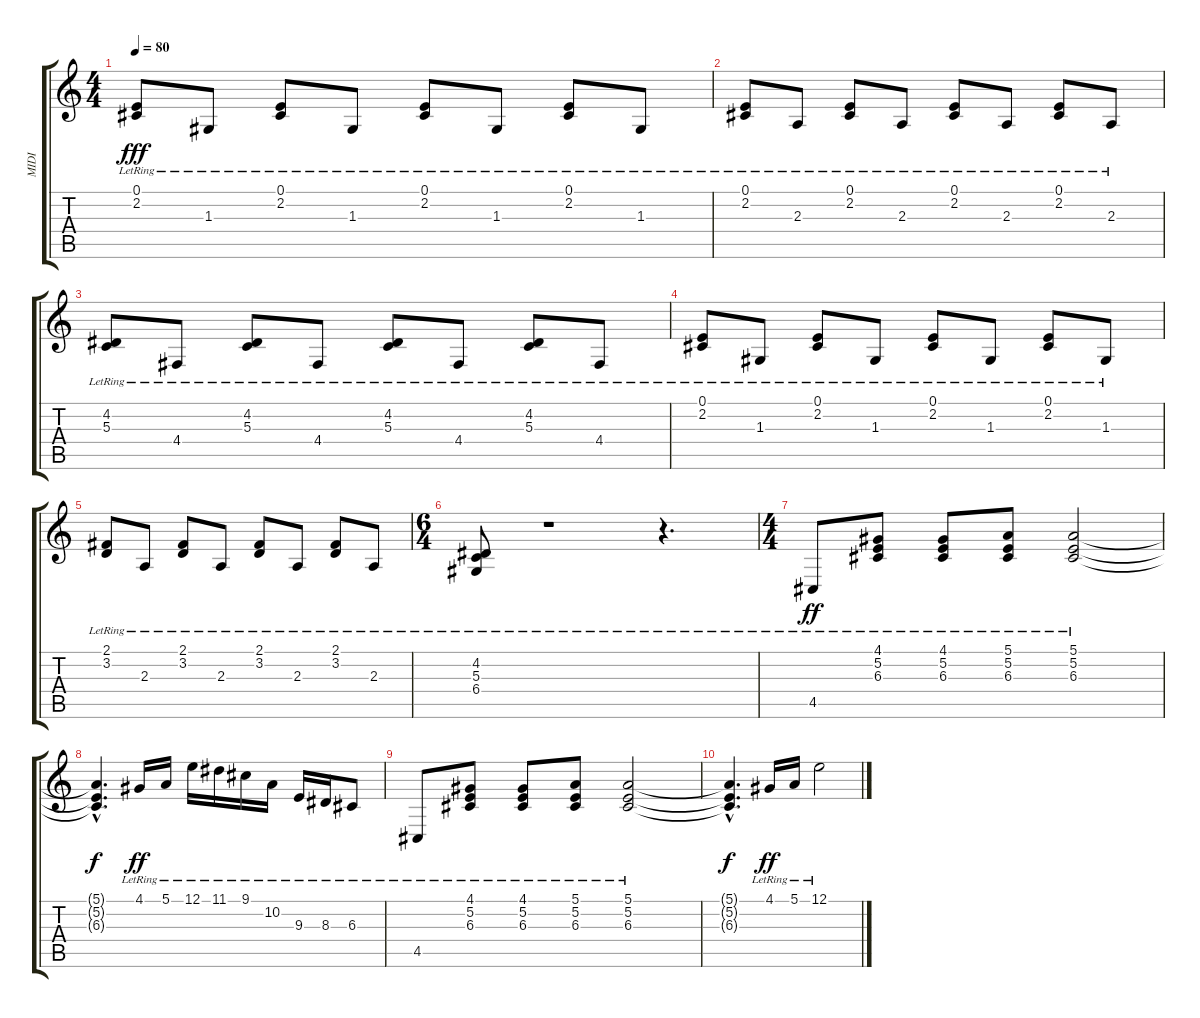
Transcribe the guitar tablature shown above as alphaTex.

\track ("MIDI" "MIDI") {instrument brightacousticpiano}
\staff {score tabs}
\tuning (E4 B3 G3 D3 A2 E2) {hide}
\ts (4 4)
\tempo 80
\clef g2
\ks c
(0.1{lr} 2.2{lr}).8{dy fff} 1.3{lr}.8 (0.1{lr} 2.2{lr}).8 1.3{lr}.8 (0.1{lr} 2.2{lr}).8 1.3{lr}.8 (0.1{lr} 2.2{lr}).8 1.3{lr}.8 |
(0.1{lr} 2.2{lr}).8 2.3{lr}.8 (0.1{lr} 2.2{lr}).8 2.3{lr}.8 (0.1{lr} 2.2{lr}).8 2.3{lr}.8 (0.1{lr} 2.2{lr}).8 2.3{lr}.8 |
(4.2{lr} 5.3{lr}).8 4.4{lr}.8 (4.2{lr} 5.3{lr}).8 4.4{lr}.8 (4.2{lr} 5.3{lr}).8 4.4{lr}.8 (4.2{lr} 5.3{lr}).8 4.4{lr}.8 |
(0.1{lr} 2.2{lr}).8 1.3{lr}.8 (0.1{lr} 2.2{lr}).8 1.3{lr}.8 (0.1{lr} 2.2{lr}).8 1.3{lr}.8 (0.1{lr} 2.2{lr}).8 1.3{lr}.8 |
(2.1{lr} 3.2{lr}).8 2.3{lr}.8 (2.1{lr} 3.2{lr}).8 2.3{lr}.8 (2.1{lr} 3.2{lr}).8 2.3{lr}.8 (2.1{lr} 3.2{lr}).8 2.3{lr}.8 |
\ts (6 4)
(4.2{lr} 5.3{lr} 6.4{lr}).8 r.1 r.4{d} |
\ts (4 4)
4.5{lr}.8{dy ff} (4.1{lr} 5.2{lr} 6.3{lr}).8 (4.1{lr} 5.2{lr} 6.3{lr}).8 (5.1{lr} 5.2{lr} 6.3{lr}).8 (5.1{lr} 5.2{lr} 6.3{lr}).2 |
(5.1{hac t} 5.2{hac t} 6.3{hac t}).4{d dy f} 4.1{lr}.16{dy ff} 5.1{lr}.16 12.1{lr}.16 11.1{lr}.16 9.1{lr}.16 10.2{lr}.16 9.3{lr}.16 8.3{lr}.16 6.3{lr}.8 |
4.5{lr}.8 (4.1{lr} 5.2{lr} 6.3{lr}).8 (4.1{lr} 5.2{lr} 6.3{lr}).8 (5.1{lr} 5.2{lr} 6.3{lr}).8 (5.1{lr} 5.2{lr} 6.3{lr}).2 |
(5.1{hac t} 5.2{hac t} 6.3{hac t}).4{d dy f} 4.1{lr}.16{dy ff} 5.1{lr}.16 12.1{lr}.2
